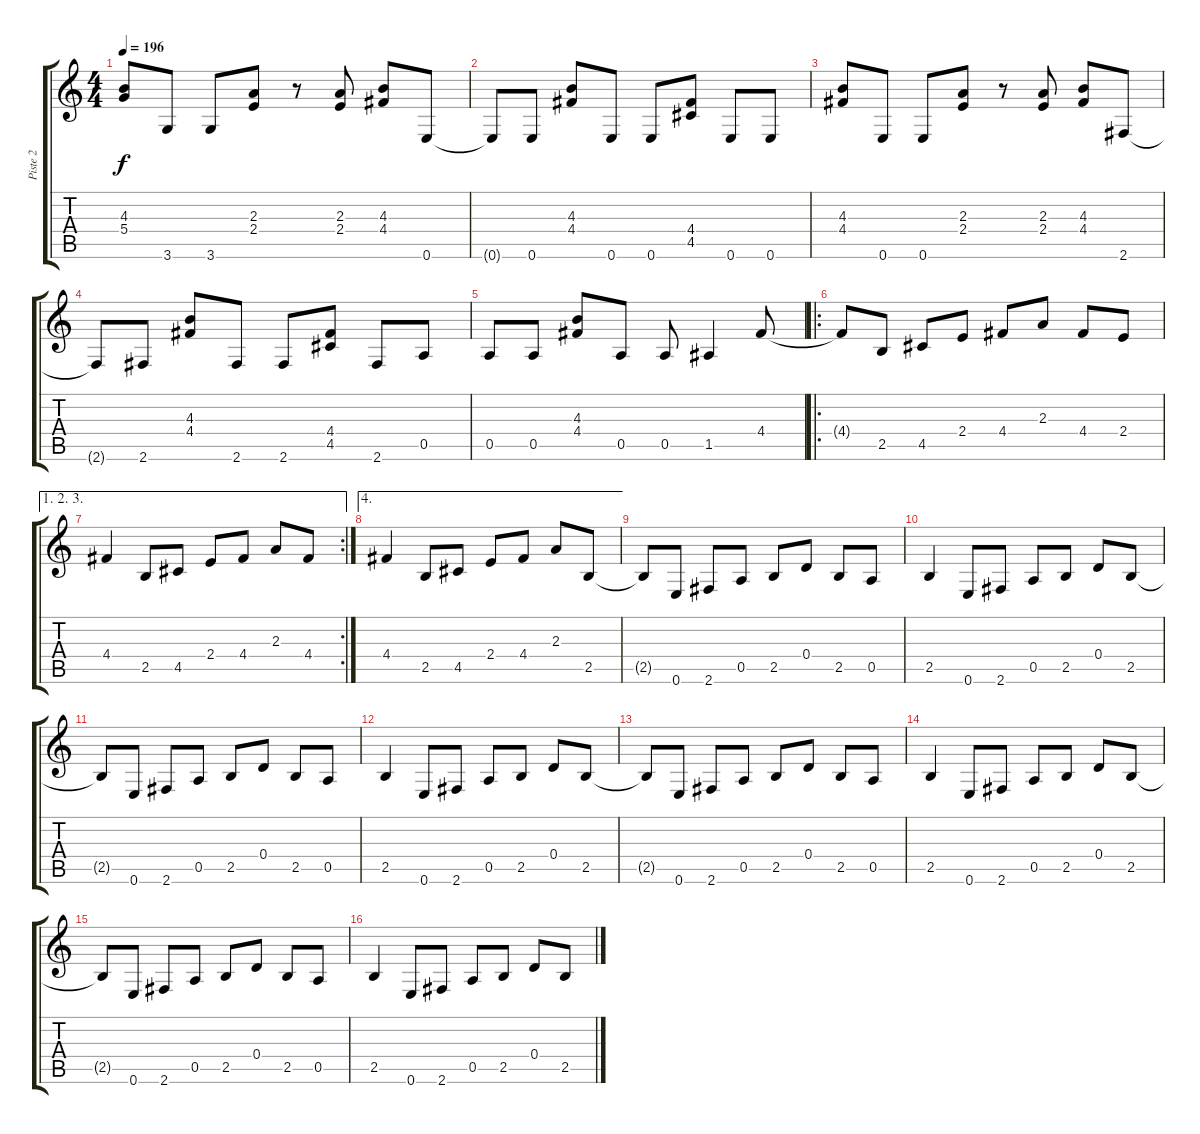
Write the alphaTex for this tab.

\track ("Piste 2" "Piste 2") {instrument distortionguitar}
\staff {score tabs}
\tuning (E4 B3 G3 D3 A2 E2) {hide}
\ts (4 4)
\tempo 196
\clef g2
\ks c
(4.3 5.4).8{dy f} 3.6.8 3.6.8 (2.3 2.4).8 r.8 (2.3 2.4).8 (4.3 4.4).8 0.6.8 |
0.6{t}.8 0.6.8 (4.3 4.4).8 0.6.8 0.6.8 (4.4 4.5).8 0.6.8 0.6.8 |
(4.3 4.4).8 0.6.8 0.6.8 (2.3 2.4).8 r.8 (2.3 2.4).8 (4.3 4.4).8 2.6.8 |
2.6{t}.8 2.6.8 (4.3 4.4).8 2.6.8 2.6.8 (4.4 4.5).8 2.6.8 0.5.8 |
0.5.8 0.5.8 (4.3 4.4).8 0.5.8 0.5.8 1.5.4 4.4.8 |
\ro
4.4{t}.8 2.5.8 4.5.8 2.4.8 4.4.8 2.3.8 4.4.8 2.4.8 |
\ae (1 2 3)
\rc 2
4.4.4 2.5.8 4.5.8 2.4.8 4.4.8 2.3.8 4.4.8 |
\ae 4
4.4.4 2.5.8 4.5.8 2.4.8 4.4.8 2.3.8 2.5.8 |
2.5{t}.8 0.6.8 2.6.8 0.5.8 2.5.8 0.4.8 2.5.8 0.5.8 |
2.5.4 0.6.8 2.6.8 0.5.8 2.5.8 0.4.8 2.5.8 |
2.5{t}.8 0.6.8 2.6.8 0.5.8 2.5.8 0.4.8 2.5.8 0.5.8 |
2.5.4 0.6.8 2.6.8 0.5.8 2.5.8 0.4.8 2.5.8 |
2.5{t}.8 0.6.8 2.6.8 0.5.8 2.5.8 0.4.8 2.5.8 0.5.8 |
2.5.4 0.6.8 2.6.8 0.5.8 2.5.8 0.4.8 2.5.8 |
2.5{t}.8 0.6.8 2.6.8 0.5.8 2.5.8 0.4.8 2.5.8 0.5.8 |
2.5.4 0.6.8 2.6.8 0.5.8 2.5.8 0.4.8 2.5.8
